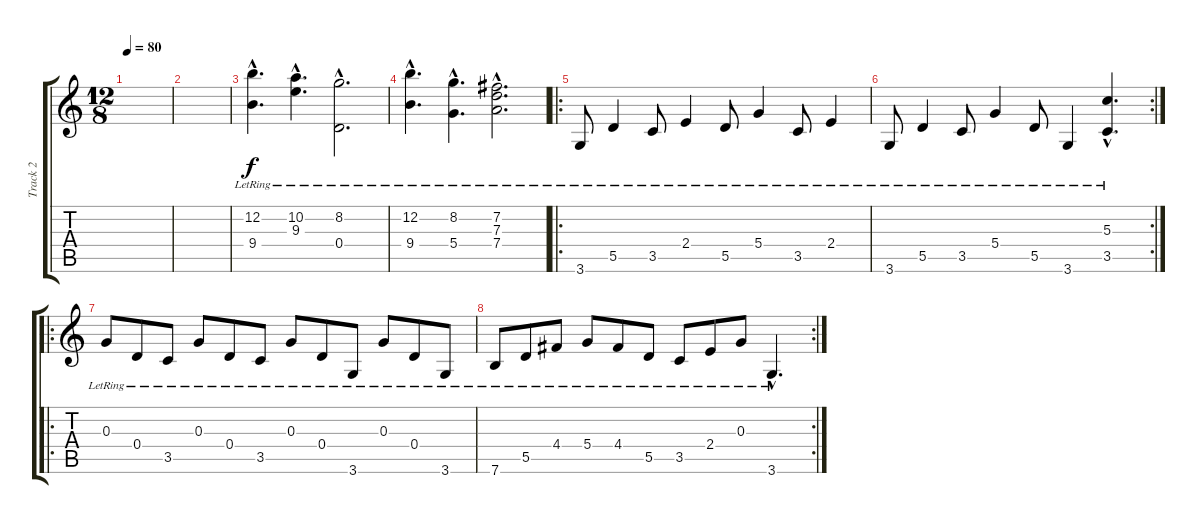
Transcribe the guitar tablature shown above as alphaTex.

\track ("Track 2" "Track 2") {instrument acousticguitarsteel}
\staff {score tabs}
\tuning (E4 B3 G3 D3 A2 E2) {hide}
\ts (12 8)
\tempo 80
\clef g2
\ks c
|
|
(12.2{hac lr} 9.4{hac lr}).4{d} (10.2{hac lr} 9.3{hac lr}).4{d} (8.2{hac lr} 0.4{hac lr}).2{d} |
(12.2{hac lr} 9.4{hac lr}).4{d} (8.2{hac lr} 5.4{hac lr}).4{d} (7.2{hac lr} 7.3{hac lr} 7.4{hac lr}).2{d} |
\ro
3.6{lr}.8 5.5{lr}.4 3.5{lr}.8 2.4{lr}.4 5.5{lr}.8 5.4{lr}.4 3.5{lr}.8 2.4{lr}.4 |
\rc 2
3.6{lr}.8 5.5{lr}.4 3.5{lr}.8 5.4{lr}.4 5.5{lr}.8 3.6{lr}.4 (5.3{hac lr} 3.5{hac lr}).4{d} |
\ro
0.3{lr}.8 0.4{lr}.8 3.5{lr}.8 0.3{lr}.8 0.4{lr}.8 3.5{lr}.8 0.3{lr}.8 0.4{lr}.8 3.6{lr}.8 0.3{lr}.8 0.4{lr}.8 3.6{lr}.8 |
\rc 2
7.6{lr}.8 5.5{lr}.8 4.4{lr}.8 5.4{lr}.8 4.4{lr}.8 5.5{lr}.8 3.5{lr}.8 2.4{lr}.8 0.3{lr}.8 3.6{hac lr}.4{d}
